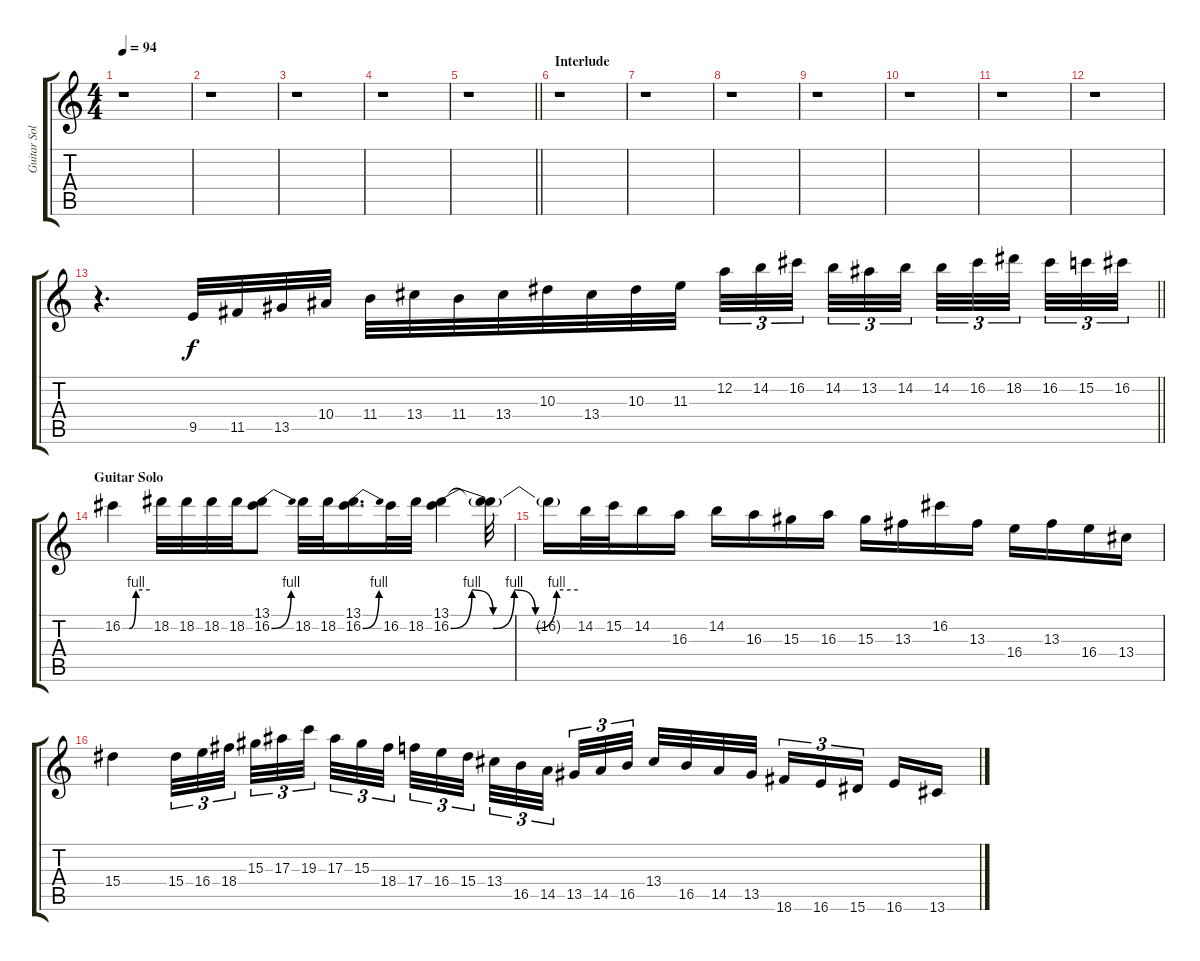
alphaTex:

\track ("Guitar Solo" "Guitar Sol") {instrument distortionguitar}
\staff {score tabs}
\tuning (D4 A3 F3 C3 G2 C2) {hide}
\ts (4 4)
\tempo 94
\clef g2
\ks c
r.1{dy f} |
r.1 |
r.1 |
r.1 |
\barLineRight lightlight
r.1 |
\section ("" "Interlude")
r.1 |
r.1 |
r.1 |
r.1 |
r.1 |
r.1 |
r.1 |
\barLineRight lightlight
r.4{d} 9.5.32 11.5.32 13.5.32 10.4.32 11.4.32 13.4.32 11.4.32 13.4.32 10.3.32 13.4.32 10.3.32 11.3.32 12.2.32{tu (3 2)} 14.2.32{tu (3 2)} 16.2.32{tu (3 2) beam splitsecondary} 14.2.32{tu (3 2)} 13.2.32{tu (3 2)} 14.2.32{tu (3 2) beam splitsecondary} 14.2.32{tu (3 2)} 16.2.32{tu (3 2)} 18.2.32{tu (3 2) beam splitsecondary} 16.2.32{tu (3 2)} 15.2.32{tu (3 2)} 16.2.32{tu (3 2)} |
\section ("" "Guitar Solo")
16.2{be (custom 0 0 15 0 30 4 60 4)}.4 18.2.32 18.2.32 18.2.32 18.2.32 (13.1 16.2{be (bend 0 0 60 4)}).8 18.2.32 18.2.32 (13.1 16.2{be (bend 0 0 60 4)}).16{d} 16.2.32 18.2.32 (13.1 16.2{be (custom 0 0 10 4 20 0 30 4 40 0 50 4 60 4)}).4 (13.1{t} 16.2{t}).32 |
16.2{t}.16 14.2.32 15.2.32 14.2.16 16.3.16 14.2.16 16.3.16 15.3.16 16.3.16 15.3.16 13.3.16 16.2.16 13.3.16 16.4.16 13.3.16 16.4.16 13.4.16 |
15.4.4 15.4.32{tu (3 2)} 16.4.32{tu (3 2)} 18.4.32{tu (3 2) beam splitsecondary} 15.3.32{tu (3 2)} 17.3.32{tu (3 2)} 19.3.32{tu (3 2) beam splitsecondary} 17.3.32{tu (3 2)} 15.3.32{tu (3 2)} 18.4.32{tu (3 2) beam splitsecondary} 17.4.32{tu (3 2)} 16.4.32{tu (3 2)} 15.4.32{tu (3 2)} 13.4.32{tu (3 2)} 16.5.32{tu (3 2)} 14.5.32{tu (3 2) beam splitsecondary} 13.5.32{tu (3 2)} 14.5.32{tu (3 2)} 16.5.32{tu (3 2) beam splitsecondary} 13.4.32 16.5.32 14.5.32 13.5.32 18.6.16{tu (3 2)} 16.6.16{tu (3 2)} 15.6.16{tu (3 2) beam splitsecondary} 16.6.16 13.6.16
